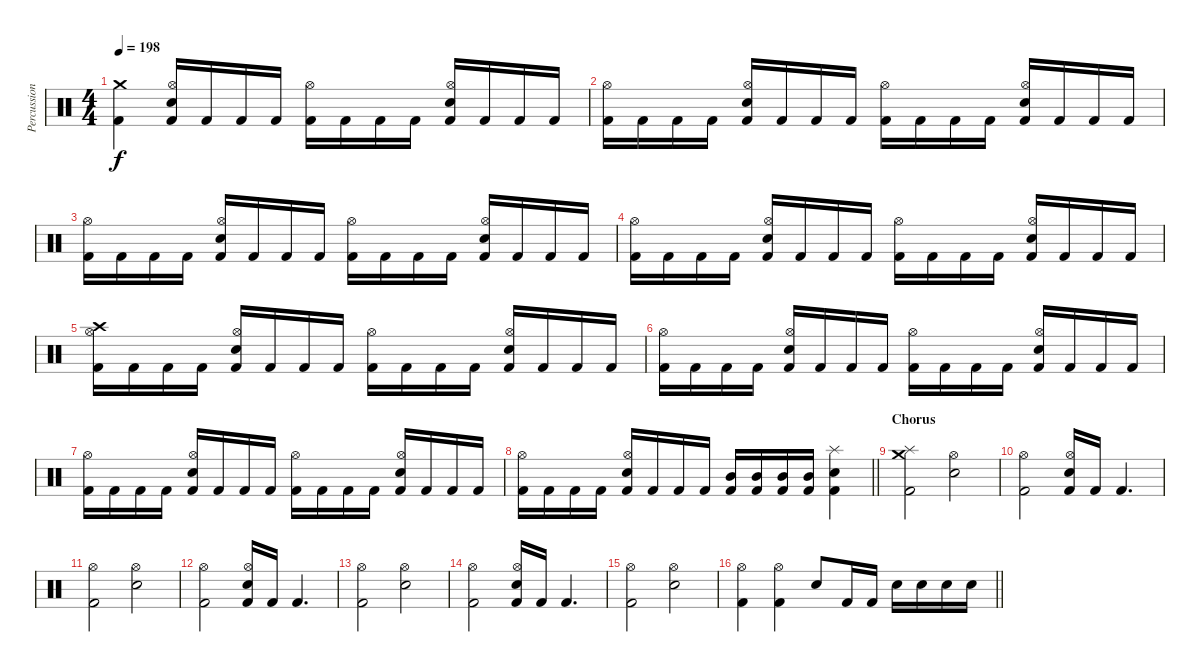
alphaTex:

\track ("Percussion" "Percussion") {instrument percussion}
\staff {score}
\articulation defaults
\ts (4 4)
\tempo 198
\clef neutral
\ks c
("Crash medium (hit)" "Kick (hit) 2").4{dy f} ("Hi-Hat (open)" "Electric Snare (hit)" "Kick (hit) 2").16 "Kick (hit) 2".16 "Kick (hit) 2".16 "Kick (hit) 2".16 ("Hi-Hat (open)" "Kick (hit) 2").16 "Kick (hit) 2".16 "Kick (hit) 2".16 "Kick (hit) 2".16 ("Hi-Hat (open)" "Electric Snare (hit)" "Kick (hit) 2").16 "Kick (hit) 2".16 "Kick (hit) 2".16 "Kick (hit) 2".16 |
("Hi-Hat (open)" "Kick (hit) 2").16 "Kick (hit) 2".16 "Kick (hit) 2".16 "Kick (hit) 2".16 ("Hi-Hat (open)" "Electric Snare (hit)" "Kick (hit) 2").16 "Kick (hit) 2".16 "Kick (hit) 2".16 "Kick (hit) 2".16 ("Hi-Hat (open)" "Kick (hit) 2").16 "Kick (hit) 2".16 "Kick (hit) 2".16 "Kick (hit) 2".16 ("Hi-Hat (open)" "Electric Snare (hit)" "Kick (hit) 2").16 "Kick (hit) 2".16 "Kick (hit) 2".16 "Kick (hit) 2".16 |
("Hi-Hat (open)" "Kick (hit) 2").16 "Kick (hit) 2".16 "Kick (hit) 2".16 "Kick (hit) 2".16 ("Hi-Hat (open)" "Electric Snare (hit)" "Kick (hit) 2").16 "Kick (hit) 2".16 "Kick (hit) 2".16 "Kick (hit) 2".16 ("Hi-Hat (open)" "Kick (hit) 2").16 "Kick (hit) 2".16 "Kick (hit) 2".16 "Kick (hit) 2".16 ("Hi-Hat (open)" "Electric Snare (hit)" "Kick (hit) 2").16 "Kick (hit) 2".16 "Kick (hit) 2".16 "Kick (hit) 2".16 |
("Hi-Hat (open)" "Kick (hit) 2").16 "Kick (hit) 2".16 "Kick (hit) 2".16 "Kick (hit) 2".16 ("Hi-Hat (open)" "Electric Snare (hit)" "Kick (hit) 2").16 "Kick (hit) 2".16 "Kick (hit) 2".16 "Kick (hit) 2".16 ("Hi-Hat (open)" "Kick (hit) 2").16 "Kick (hit) 2".16 "Kick (hit) 2".16 "Kick (hit) 2".16 ("Hi-Hat (open)" "Electric Snare (hit)" "Kick (hit) 2").16 "Kick (hit) 2".16 "Kick (hit) 2".16 "Kick (hit) 2".16 |
("Hi-Hat (open)" "Crash high (hit)" "Kick (hit) 2").16 "Kick (hit) 2".16 "Kick (hit) 2".16 "Kick (hit) 2".16 ("Hi-Hat (open)" "Electric Snare (hit)" "Kick (hit) 2").16 "Kick (hit) 2".16 "Kick (hit) 2".16 "Kick (hit) 2".16 ("Hi-Hat (open)" "Kick (hit) 2").16 "Kick (hit) 2".16 "Kick (hit) 2".16 "Kick (hit) 2".16 ("Hi-Hat (open)" "Electric Snare (hit)" "Kick (hit) 2").16 "Kick (hit) 2".16 "Kick (hit) 2".16 "Kick (hit) 2".16 |
("Hi-Hat (open)" "Kick (hit) 2").16 "Kick (hit) 2".16 "Kick (hit) 2".16 "Kick (hit) 2".16 ("Hi-Hat (open)" "Electric Snare (hit)" "Kick (hit) 2").16 "Kick (hit) 2".16 "Kick (hit) 2".16 "Kick (hit) 2".16 ("Hi-Hat (open)" "Kick (hit) 2").16 "Kick (hit) 2".16 "Kick (hit) 2".16 "Kick (hit) 2".16 ("Hi-Hat (open)" "Electric Snare (hit)" "Kick (hit) 2").16 "Kick (hit) 2".16 "Kick (hit) 2".16 "Kick (hit) 2".16 |
("Hi-Hat (open)" "Kick (hit) 2").16 "Kick (hit) 2".16 "Kick (hit) 2".16 "Kick (hit) 2".16 ("Hi-Hat (open)" "Electric Snare (hit)" "Kick (hit) 2").16 "Kick (hit) 2".16 "Kick (hit) 2".16 "Kick (hit) 2".16 ("Hi-Hat (open)" "Kick (hit) 2").16 "Kick (hit) 2".16 "Kick (hit) 2".16 "Kick (hit) 2".16 ("Hi-Hat (open)" "Electric Snare (hit)" "Kick (hit) 2").16 "Kick (hit) 2".16 "Kick (hit) 2".16 "Kick (hit) 2".16 |
\barLineRight lightlight
("Hi-Hat (open)" "Kick (hit) 2").16 "Kick (hit) 2".16 "Kick (hit) 2".16 "Kick (hit) 2".16 ("Hi-Hat (open)" "Electric Snare (hit)" "Kick (hit) 2").16 "Kick (hit) 2".16 "Kick (hit) 2".16 "Kick (hit) 2".16 ("Mid Tom (hit)" "Kick (hit) 2").16 ("Mid Tom (hit)" "Kick (hit) 2").16 ("Mid Tom (hit)" "Kick (hit) 2").16 ("Mid Tom (hit)" "Kick (hit) 2").16 ("Splash (hit)" "Electric Snare (hit)" "Kick (hit) 2").4 |
\section ("" "Chorus")
("Splash (hit)" "Crash medium (hit)" "Kick (hit) 2").2 ("Hi-Hat (open)" "Electric Snare (hit)").2 |
("Hi-Hat (open)" "Kick (hit) 2").2 ("Hi-Hat (open)" "Electric Snare (hit)" "Kick (hit) 2").16 "Kick (hit) 2".16 "Kick (hit) 2".4{d} |
("Hi-Hat (open)" "Kick (hit) 2").2 ("Hi-Hat (open)" "Electric Snare (hit)").2 |
("Hi-Hat (open)" "Kick (hit) 2").2 ("Hi-Hat (open)" "Electric Snare (hit)" "Kick (hit) 2").16 "Kick (hit) 2".16 "Kick (hit) 2".4{d} |
("Hi-Hat (open)" "Kick (hit) 2").2 ("Hi-Hat (open)" "Electric Snare (hit)").2 |
("Hi-Hat (open)" "Kick (hit) 2").2 ("Hi-Hat (open)" "Electric Snare (hit)" "Kick (hit) 2").16 "Kick (hit) 2".16 "Kick (hit) 2".4{d} |
("Hi-Hat (open)" "Kick (hit) 2").2 ("Hi-Hat (open)" "Electric Snare (hit)").2 |
\barLineRight lightlight
("Hi-Hat (open)" "Kick (hit) 2").4 ("Hi-Hat (open)" "Kick (hit) 2").4 "Electric Snare (hit)".8 "Kick (hit) 2".16 "Kick (hit) 2".16 "Electric Snare (hit)".16 "Electric Snare (hit)".16 "Electric Snare (hit)".16 "Electric Snare (hit)".16
